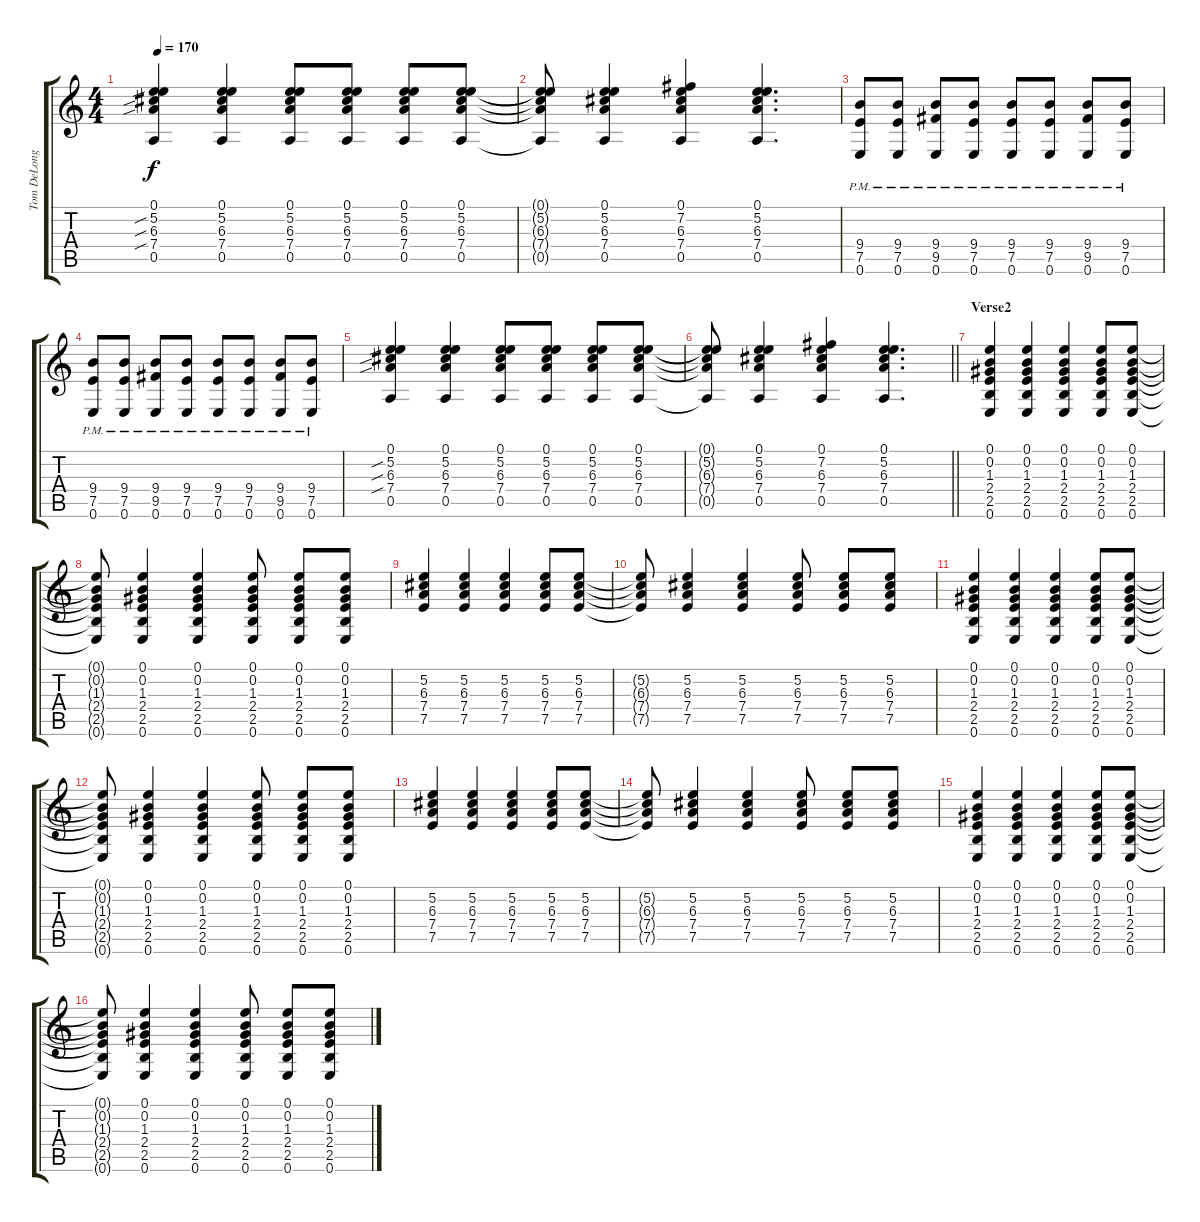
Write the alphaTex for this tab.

\track ("Tom DeLonge" "Tom DeLong") {instrument distortionguitar}
\staff {score tabs}
\tuning (E4 B3 G3 D3 A2 E2) {hide}
\ts (4 4)
\tempo 170
\clef g2
\ks c
(0.1 5.2{sib} 6.3{sib} 7.4{sib} 0.5).4{dy f} (0.1 5.2 6.3 7.4 0.5).4 (0.1 5.2 6.3 7.4 0.5).8 (0.1 5.2 6.3 7.4 0.5).8 (0.1 5.2 6.3 7.4 0.5).8 (0.1 5.2 6.3 7.4 0.5).8 |
(0.1{t} 5.2{t} 6.3{t} 7.4{t} 0.5{t}).8 (0.1 5.2 6.3 7.4 0.5).4 (0.1 7.2 6.3 7.4 0.5).4 (0.1 5.2 6.3 7.4 0.5).4{d} |
(9.4{pm} 7.5{pm} 0.6{pm}).8 (9.4{pm} 7.5{pm} 0.6{pm}).8 (9.4{pm} 9.5{pm} 0.6{pm}).8 (9.4{pm} 7.5{pm} 0.6{pm}).8 (9.4{pm} 7.5{pm} 0.6{pm}).8 (9.4{pm} 7.5{pm} 0.6{pm}).8 (9.4{pm} 9.5{pm} 0.6{pm}).8 (9.4{pm} 7.5{pm} 0.6{pm}).8 |
(9.4{pm} 7.5{pm} 0.6{pm}).8 (9.4{pm} 7.5{pm} 0.6{pm}).8 (9.4{pm} 9.5{pm} 0.6{pm}).8 (9.4{pm} 7.5{pm} 0.6{pm}).8 (9.4{pm} 7.5{pm} 0.6{pm}).8 (9.4{pm} 7.5{pm} 0.6{pm}).8 (9.4{pm} 9.5{pm} 0.6{pm}).8 (9.4{pm} 7.5{pm} 0.6{pm}).8 |
(0.1 5.2{sib} 6.3{sib} 7.4{sib} 0.5).4 (0.1 5.2 6.3 7.4 0.5).4 (0.1 5.2 6.3 7.4 0.5).8 (0.1 5.2 6.3 7.4 0.5).8 (0.1 5.2 6.3 7.4 0.5).8 (0.1 5.2 6.3 7.4 0.5).8 |
\barLineRight lightlight
(0.1{t} 5.2{t} 6.3{t} 7.4{t} 0.5{t}).8 (0.1 5.2 6.3 7.4 0.5).4 (0.1 7.2 6.3 7.4 0.5).4 (0.1 5.2 6.3 7.4 0.5).4{d} |
\section ("" "Verse2")
(0.1 0.2 1.3 2.4 2.5 0.6).4{instrument electricguitarclean} (0.1 0.2 1.3 2.4 2.5 0.6).4 (0.1 0.2 1.3 2.4 2.5 0.6).4 (0.1 0.2 1.3 2.4 2.5 0.6).8 (0.1 0.2 1.3 2.4 2.5 0.6).8 |
(0.1{t} 0.2{t} 1.3{t} 2.4{t} 2.5{t} 0.6{t}).8 (0.1 0.2 1.3 2.4 2.5 0.6).4 (0.1 0.2 1.3 2.4 2.5 0.6).4 (0.1 0.2 1.3 2.4 2.5 0.6).8 (0.1 0.2 1.3 2.4 2.5 0.6).8 (0.1 0.2 1.3 2.4 2.5 0.6).8 |
(5.2 6.3 7.4 7.5).4 (5.2 6.3 7.4 7.5).4 (5.2 6.3 7.4 7.5).4 (5.2 6.3 7.4 7.5).8 (5.2 6.3 7.4 7.5).8 |
(5.2{t} 6.3{t} 7.4{t} 7.5{t}).8 (5.2 6.3 7.4 7.5).4 (5.2 6.3 7.4 7.5).4 (5.2 6.3 7.4 7.5).8 (5.2 6.3 7.4 7.5).8 (5.2 6.3 7.4 7.5).8 |
(0.1 0.2 1.3 2.4 2.5 0.6).4 (0.1 0.2 1.3 2.4 2.5 0.6).4 (0.1 0.2 1.3 2.4 2.5 0.6).4 (0.1 0.2 1.3 2.4 2.5 0.6).8 (0.1 0.2 1.3 2.4 2.5 0.6).8 |
(0.1{t} 0.2{t} 1.3{t} 2.4{t} 2.5{t} 0.6{t}).8 (0.1 0.2 1.3 2.4 2.5 0.6).4 (0.1 0.2 1.3 2.4 2.5 0.6).4 (0.1 0.2 1.3 2.4 2.5 0.6).8 (0.1 0.2 1.3 2.4 2.5 0.6).8 (0.1 0.2 1.3 2.4 2.5 0.6).8 |
(5.2 6.3 7.4 7.5).4 (5.2 6.3 7.4 7.5).4 (5.2 6.3 7.4 7.5).4 (5.2 6.3 7.4 7.5).8 (5.2 6.3 7.4 7.5).8 |
(5.2{t} 6.3{t} 7.4{t} 7.5{t}).8 (5.2 6.3 7.4 7.5).4 (5.2 6.3 7.4 7.5).4 (5.2 6.3 7.4 7.5).8 (5.2 6.3 7.4 7.5).8 (5.2 6.3 7.4 7.5).8 |
(0.1 0.2 1.3 2.4 2.5 0.6).4 (0.1 0.2 1.3 2.4 2.5 0.6).4 (0.1 0.2 1.3 2.4 2.5 0.6).4 (0.1 0.2 1.3 2.4 2.5 0.6).8 (0.1 0.2 1.3 2.4 2.5 0.6).8 |
(0.1{t} 0.2{t} 1.3{t} 2.4{t} 2.5{t} 0.6{t}).8 (0.1 0.2 1.3 2.4 2.5 0.6).4 (0.1 0.2 1.3 2.4 2.5 0.6).4 (0.1 0.2 1.3 2.4 2.5 0.6).8 (0.1 0.2 1.3 2.4 2.5 0.6).8 (0.1 0.2 1.3 2.4 2.5 0.6).8
